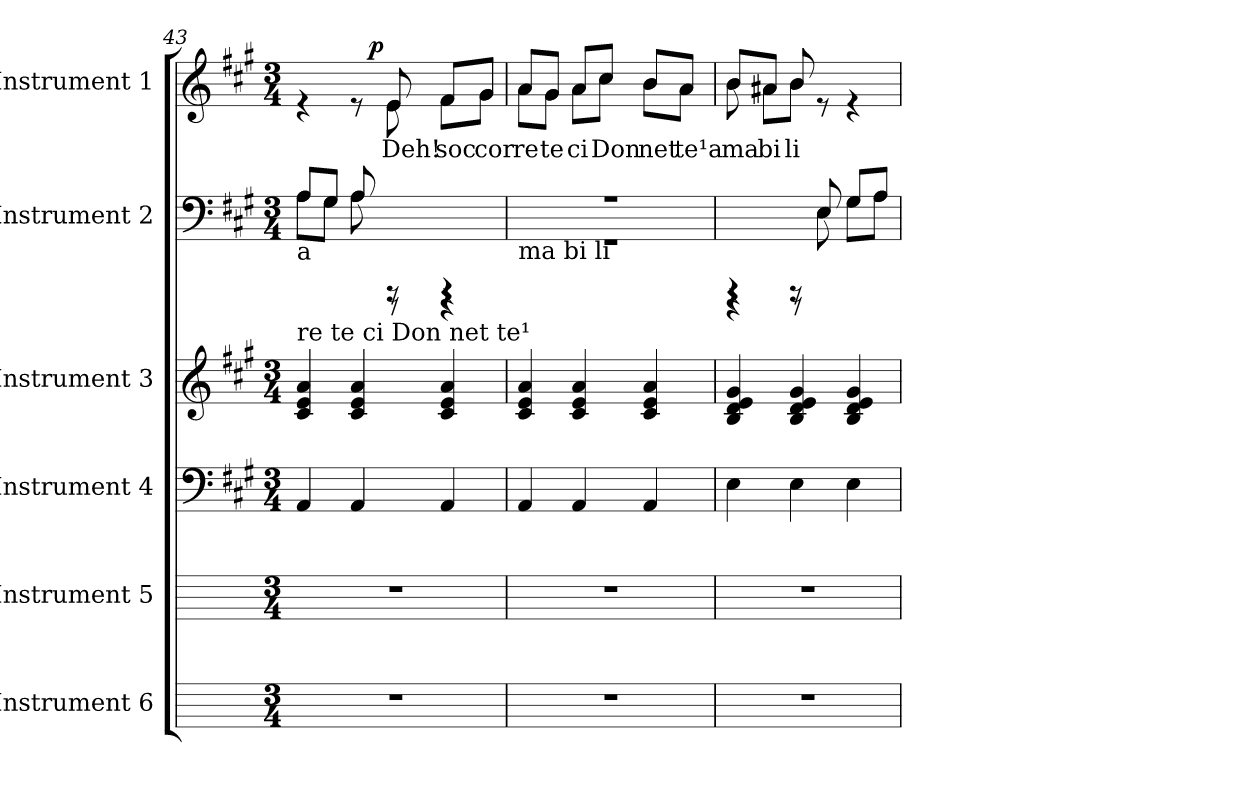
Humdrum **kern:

**kern	**kern	**kern	**kern	**kern	**kern	**text	**dynam
*part6	*part5	*part4	*part3	*part2	*part1	*part1	*part1
*staff6	*staff5	*staff4	*staff3	*staff2	*staff1	*staff1	*staff1
*I"Instrument 6	*I"Instrument 5	*I"Instrument 4	*I"Instrument 3	*I"Instrument 2	*I"Instrument 1	*	*
*	*	*clefF4	*clefG2	*clefF4	*clefG2	*	*
*k[]	*k[]	*k[f#c#g#]	*k[f#c#g#]	*k[f#c#g#]	*k[f#c#g#]	*	*
*C:	*C:	*A:	*A:	*A:	*A:	*	*
*M3/4	*M3/4	*M3/4	*M3/4	*M3/4	*M3/4	*	*
=43	=43	=43	=43	=43	=43	=43	=43
*	*	*	*	*^	*^	*	*
*	*	*	*	*	*	*	*^	*	*
!	!	!	!	!LO:TX:b:t=re te ci Don net te¹	!	!	!	!	!	!
!	!	!	!	!LO:TX:b:t=a	!	!	!	!	!	!
2.r	2.r	4AA/	4a/ 4e/ 4c#/	8A/L	8A\L	4rd	4.ryy	4ryy	.	.
.	.	.	.	8G#/J	8G#\J	.	.	.	.	.
.	.	4AA/	4a/ 4e/ 4c#/	8A/	8A\	8rd	.	16ryy	.	.
!	!	!	!	!	!	!	!	!	!	!LO:DY:a
.	.	.	.	.	.	.	.	4..ryy	.	p
!	!	!	!	!	!	!	!	!	!LO:LY:b:cj	!
.	.	.	.	8rDDD	8rAAAA	8e/	8e\	.	Deh!	.
!	!	!	!	!	!	!	!	!	!LO:LY:b:cj	!
.	.	4AA/	4a/ 4e/ 4c#/	4rDDD	4rAAAA	8f#/L	8f#\L	.	soc	.
!	!	!	!	!	!	!	!	!	!LO:LY:b:cj	!
.	.	.	.	.	.	8g#/J	8g#\J	.	cor	.
=44	=44	=44	=44	=44	=44	=44	=44	=44	=44	=44
!	!	!	!	!LO:TX:b:t=ma bi li	!	!	!	!	!	!
!	!	!	!	!	!	!	!	!	!LO:LY:b:cj	!
*	*	*	*	*	*	*	*v	*v	*	*
2.r	2.r	4AA/	4a/ 4e/ 4c#/	2.r	2.r	8a/L	8a\L	re	.
!	!	!	!	!	!	!	!	!LO:LY:b:cj	!
.	.	.	.	.	.	8g#/J	8g#\J	te	.
!	!	!	!	!	!	!	!	!LO:LY:b:cj	!
.	.	4AA/	4a/ 4e/ 4c#/	.	.	8a/L	8a\L	ci	.
!	!	!	!	!	!	!	!	!LO:LY:b:cj	!
.	.	.	.	.	.	8cc#/J	8cc#\J	Don	.
!	!	!	!	!	!	!	!	!LO:LY:b:cj	!
.	.	4AA/	4a/ 4e/ 4c#/	.	.	8b/L	8b\L	net	.
!	!	!	!	!	!	!	!	!LO:LY:b:cj	!
.	.	.	.	.	.	8a/J	8a\J	te¹a	.
=45	=45	=45	=45	=45	=45	=45	=45	=45	=45
!	!	!	!	!	!	!	!	!LO:LY:b:cj	!
2.r	2.r	4E\	4g#/ 4d/ 4B/ 4e/	4rDDD	4rAAAA	8b/L	8b\	ma	.
!	!	!	!	!	!	!	!	!LO:LY:b:cj	!
.	.	.	.	.	.	8a#X/J	8a#\L	bi	.
!	!	!	!	!	!	!	!	!LO:LY:b:cj	!
.	.	4E\	4g#/ 4d/ 4B/ 4e/	8rDDD	8rAAAA	8b/	8b\J	li	.
.	.	.	.	8E/	8E\	8rd	4.ryy	.	.
.	.	4E\	4g#/ 4d/ 4B/ 4e/	8G#/L	8G#\L	4rd	.	.	.
.	.	.	.	8A/J	8A\J	.	.	.	.
*	*	*	*	*v	*v	*	*	*	*
*	*	*	*	*	*v	*v	*	*
=	=	=	=	=	=	=	=
*-	*-	*-	*-	*-	*-	*-	*-
